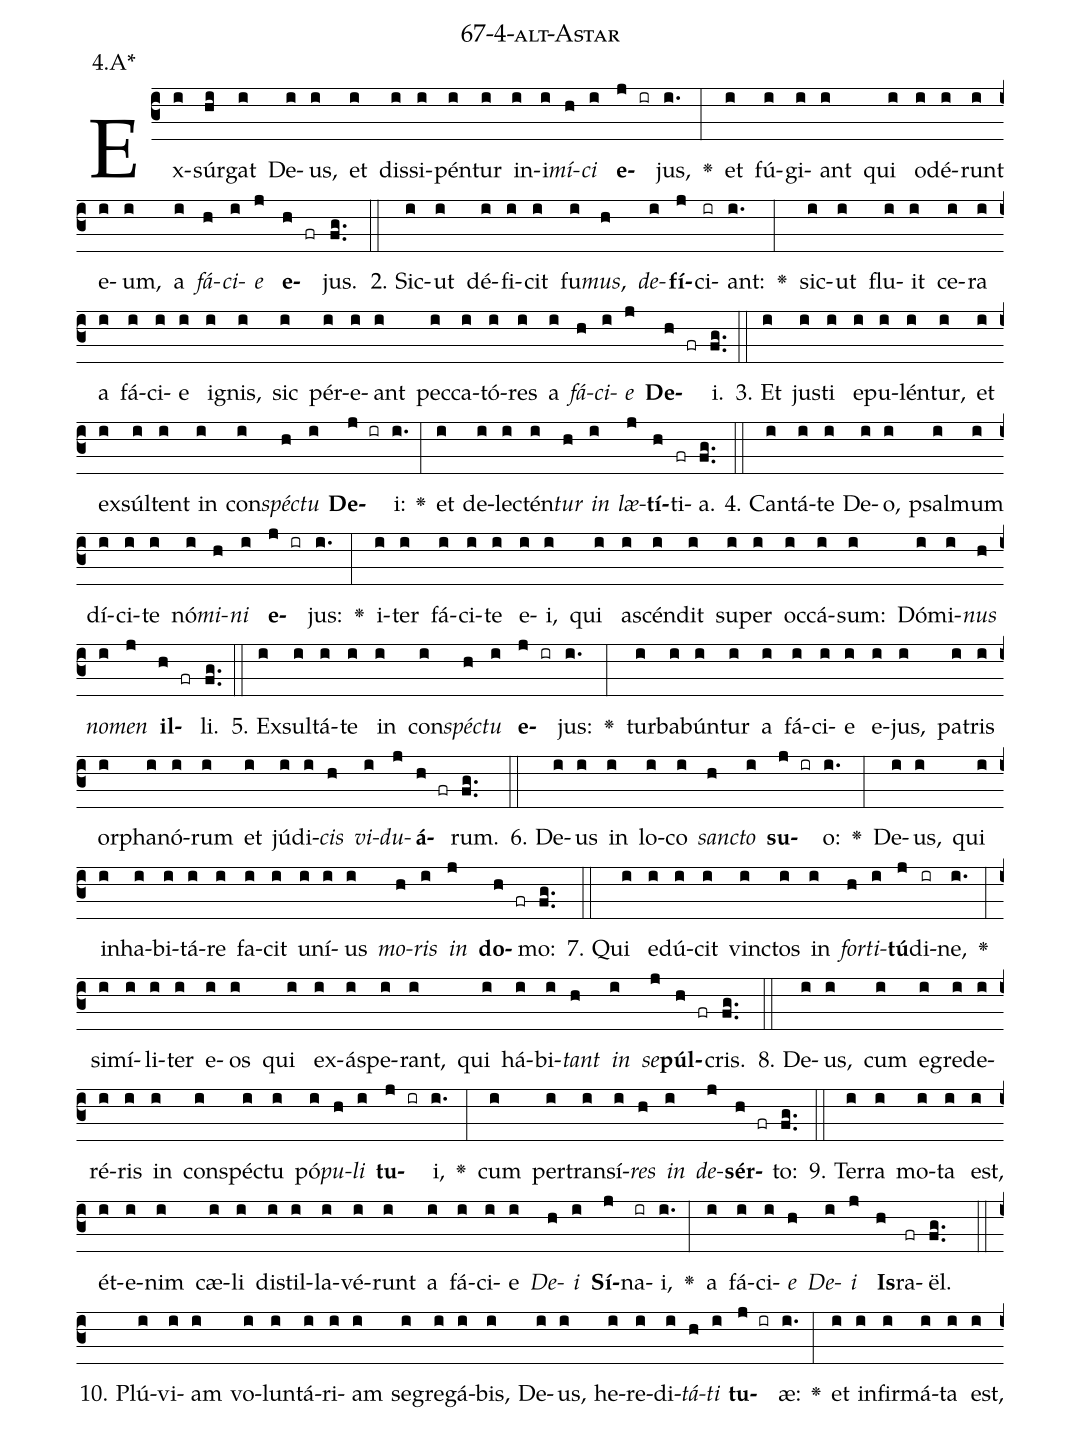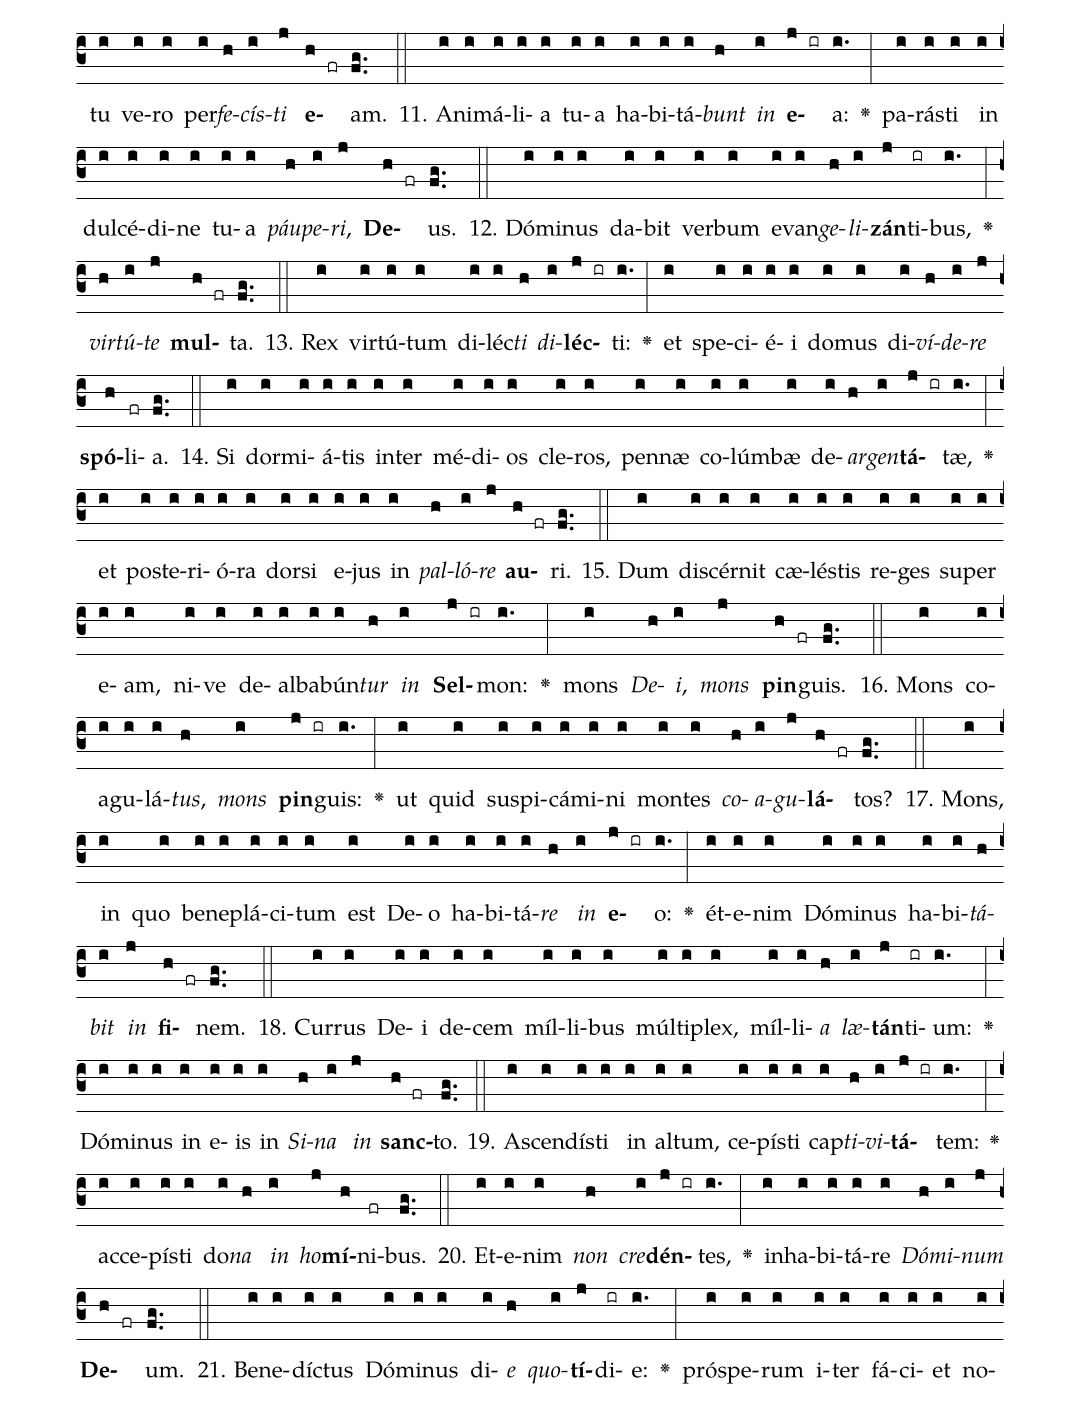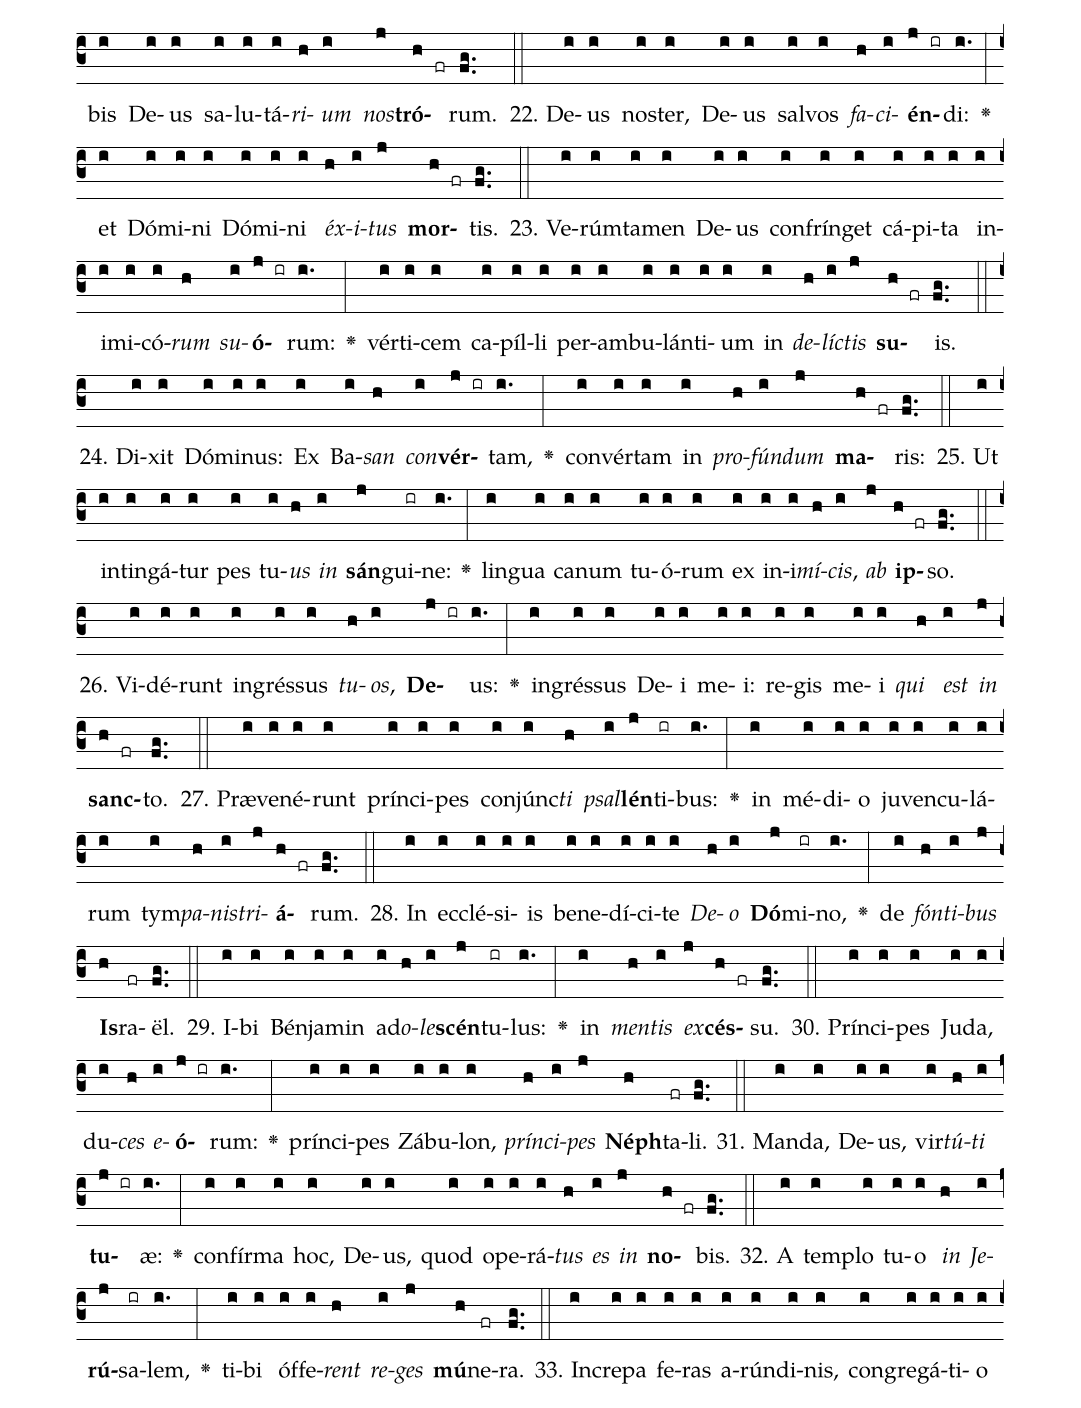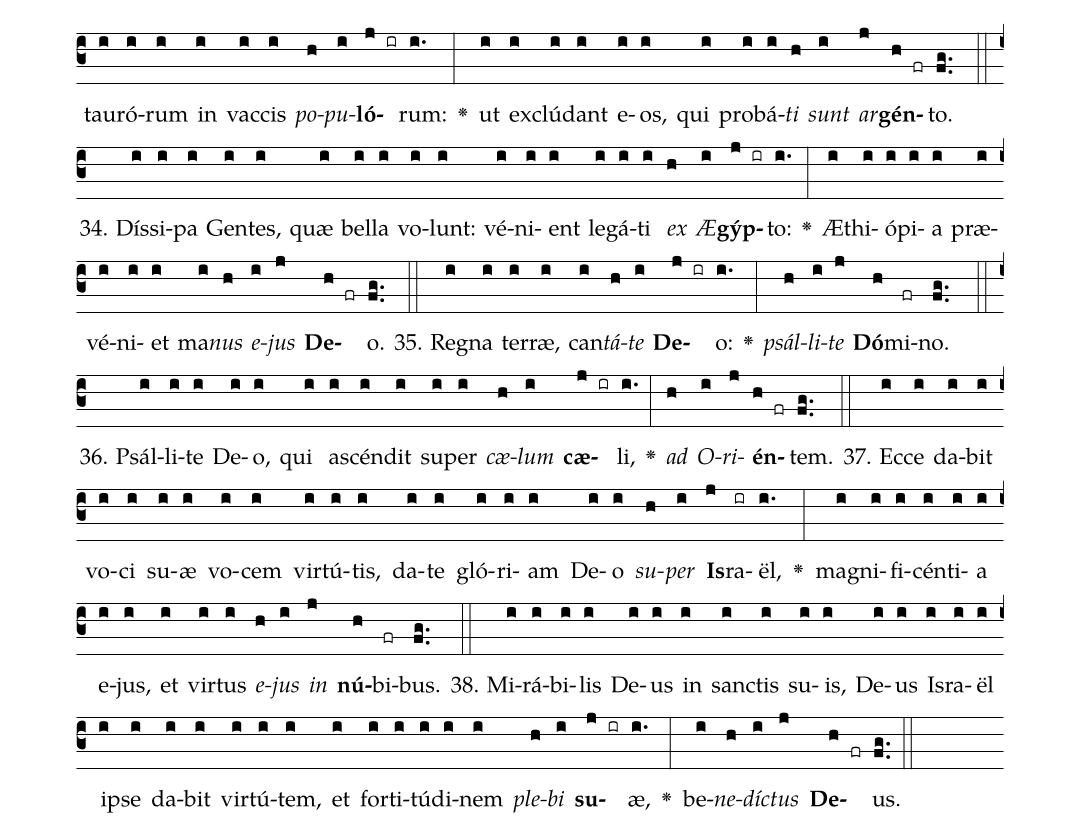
name: 67-4-alt-Astar;
annotation: 4.A*;
%%
(c3)Ex(i)súr(hi)gat(i) De(i)us,(i) et(i) dis(i)si(i)pén(i)tur(i) in(i)i(i)<i>mí</i>(h)<i>ci</i>(i) <b>e</b>(j ir)jus,(i.) <v>\greheightstar</v>(:) et(i) fú(i)gi(i)ant(i) qui(i) o(i)dé(i)runt(i) e(i)um,(i) a(i) <i>fá</i>(h)<i>ci</i>(i)<i>e</i>(j) <b>e</b>(h fr)jus.(fg..) (::)
2. Sic(i)ut(i) dé(i)fi(i)cit(i) fu(i)<i>mus</i>,(h) <i>de</i>(i)<b>fí</b>(j)ci(ir)ant:(i.) <v>\greheightstar</v>(:) sic(i)ut(i) flu(i)it(i) ce(i)ra(i) a(i) fá(i)ci(i)e(i) i(i)gnis,(i) sic(i) pér(i)e(i)ant(i) pec(i)ca(i)tó(i)res(i) a(i) <i>fá</i>(h)<i>ci</i>(i)<i>e</i>(j) <b>De</b>(h fr)i.(fg..) (::)
3. Et(i) jus(i)ti(i) e(i)pu(i)lén(i)tur,(i) et(i) ex(i)súl(i)tent(i) in(i) con(i)<i>spéc</i>(h)<i>tu</i>(i) <b>De</b>(j ir)i:(i.) <v>\greheightstar</v>(:) et(i) de(i)lec(i)tén(i)<i>tur</i>(h) <i>in</i>(i) <i>læ</i>(j)<b>tí</b>(h)ti(fr)a.(fg..) (::)
4. Can(i)tá(i)te(i) De(i)o,(i) psal(i)mum(i) dí(i)ci(i)te(i) nó(i)<i>mi</i>(h)<i>ni</i>(i) <b>e</b>(j ir)jus:(i.) <v>\greheightstar</v>(:) i(i)ter(i) fá(i)ci(i)te(i) e(i)i,(i) qui(i) a(i)scén(i)dit(i) su(i)per(i) oc(i)cá(i)sum:(i) Dó(i)mi(i)<i>nus</i>(h) <i>no</i>(i)<i>men</i>(j) <b>il</b>(h fr)li.(fg..) (::)
5. Ex(i)sul(i)tá(i)te(i) in(i) con(i)<i>spéc</i>(h)<i>tu</i>(i) <b>e</b>(j ir)jus:(i.) <v>\greheightstar</v>(:) tur(i)ba(i)bún(i)tur(i) a(i) fá(i)ci(i)e(i) e(i)jus,(i) pa(i)tris(i) or(i)pha(i)nó(i)rum(i) et(i) jú(i)di(i)<i>cis</i>(h) <i>vi</i>(i)<i>du</i>(j)<b>á</b>(h fr)rum.(fg..) (::)
6. De(i)us(i) in(i) lo(i)co(i) <i>sanc</i>(h)<i>to</i>(i) <b>su</b>(j ir)o:(i.) <v>\greheightstar</v>(:) De(i)us,(i) qui(i) in(i)ha(i)bi(i)tá(i)re(i) fa(i)cit(i) u(i)ní(i)us(i) <i>mo</i>(h)<i>ris</i>(i) <i>in</i>(j) <b>do</b>(h fr)mo:(fg..) (::)
7. Qui(i) e(i)dú(i)cit(i) vinc(i)tos(i) in(i) <i>for</i>(h)<i>ti</i>(i)<b>tú</b>(j)di(ir)ne,(i.) <v>\greheightstar</v>(:) si(i)mí(i)li(i)ter(i) e(i)os(i) qui(i) ex(i)ás(i)pe(i)rant,(i) qui(i) há(i)bi(i)<i>tant</i>(h) <i>in</i>(i) <i>se</i>(j)<b>púl</b>(h fr)cris.(fg..) (::)
8. De(i)us,(i) cum(i) e(i)gre(i)de(i)ré(i)ris(i) in(i) con(i)spéc(i)tu(i) pó(i)<i>pu</i>(h)<i>li</i>(i) <b>tu</b>(j ir)i,(i.) <v>\greheightstar</v>(:) cum(i) per(i)trans(i)í(i)<i>res</i>(h) <i>in</i>(i) <i>de</i>(j)<b>sér</b>(h fr)to:(fg..) (::)
9. Ter(i)ra(i) mo(i)ta(i) est,(i) ét(i)e(i)nim(i) cæ(i)li(i) di(i)stil(i)la(i)vé(i)runt(i) a(i) fá(i)ci(i)e(i) <i>De</i>(h)<i>i</i>(i) <b>Sí</b>(j)na(ir)i,(i.) <v>\greheightstar</v>(:) a(i) fá(i)ci(i)<i>e</i>(h) <i>De</i>(i)<i>i</i>(j) <b>Is</b>(h)ra(fr)ël.(fg..) (::)
10. Plú(i)vi(i)am(i) vo(i)lun(i)tá(i)ri(i)am(i) se(i)gre(i)gá(i)bis,(i) De(i)us,(i) he(i)re(i)di(i)<i>tá</i>(h)<i>ti</i>(i) <b>tu</b>(j ir)æ:(i.) <v>\greheightstar</v>(:) et(i) in(i)fir(i)má(i)ta(i) est,(i) tu(i) ve(i)ro(i) per(i)<i>fe</i>(h)<i>cís</i>(i)<i>ti</i>(j) <b>e</b>(h fr)am.(fg..) (::)
11. A(i)ni(i)má(i)li(i)a(i) tu(i)a(i) ha(i)bi(i)tá(i)<i>bunt</i>(h) <i>in</i>(i) <b>e</b>(j ir)a:(i.) <v>\greheightstar</v>(:) pa(i)rás(i)ti(i) in(i) dul(i)cé(i)di(i)ne(i) tu(i)a(i) <i>páu</i>(h)<i>pe</i>(i)<i>ri</i>,(j) <b>De</b>(h fr)us.(fg..) (::)
12. Dó(i)mi(i)nus(i) da(i)bit(i) ver(i)bum(i) e(i)van(i)<i>ge</i>(h)<i>li</i>(i)<b>zán</b>(j)ti(ir)bus,(i.) <v>\greheightstar</v>(:) <i>vir</i>(h)<i>tú</i>(i)<i>te</i>(j) <b>mul</b>(h fr)ta.(fg..) (::)
13. Rex(i) vir(i)tú(i)tum(i) di(i)léc(i)<i>ti</i>(h) <i>di</i>(i)<b>léc</b>(j ir)ti:(i.) <v>\greheightstar</v>(:) et(i) spe(i)ci(i)é(i)i(i) do(i)mus(i) di(i)<i>ví</i>(h)<i>de</i>(i)<i>re</i>(j) <b>spó</b>(h)li(fr)a.(fg..) (::)
14. Si(i) dor(i)mi(i)á(i)tis(i) in(i)ter(i) mé(i)di(i)os(i) cle(i)ros,(i) pen(i)næ(i) co(i)lúm(i)bæ(i) de(i)<i>ar</i>(h)<i>gen</i>(i)<b>tá</b>(j ir)tæ,(i.) <v>\greheightstar</v>(:) et(i) post(i)e(i)ri(i)ó(i)ra(i) dor(i)si(i) e(i)jus(i) in(i) <i>pal</i>(h)<i>ló</i>(i)<i>re</i>(j) <b>au</b>(h fr)ri.(fg..) (::)
15. Dum(i) di(i)scér(i)nit(i) cæ(i)lés(i)tis(i) re(i)ges(i) su(i)per(i) e(i)am,(i) ni(i)ve(i) de(i)al(i)ba(i)bún(i)<i>tur</i>(h) <i>in</i>(i) <b>Sel</b>(j ir)mon:(i.) <v>\greheightstar</v>(:) mons(i) <i>De</i>(h)<i>i</i>,(i) <i>mons</i>(j) <b>pin</b>(h fr)guis.(fg..) (::)
16. Mons(i) co(i)a(i)gu(i)lá(i)<i>tus</i>,(h) <i>mons</i>(i) <b>pin</b>(j ir)guis:(i.) <v>\greheightstar</v>(:) ut(i) quid(i) su(i)spi(i)cá(i)mi(i)ni(i) mon(i)tes(i) <i>co</i>(h)<i>a</i>(i)<i>gu</i>(j)<b>lá</b>(h fr)tos?(fg..) (::)
17. Mons,(i) in(i) quo(i) be(i)ne(i)plá(i)ci(i)tum(i) est(i) De(i)o(i) ha(i)bi(i)tá(i)<i>re</i>(h) <i>in</i>(i) <b>e</b>(j ir)o:(i.) <v>\greheightstar</v>(:) ét(i)e(i)nim(i) Dó(i)mi(i)nus(i) ha(i)bi(i)<i>tá</i>(h)<i>bit</i>(i) <i>in</i>(j) <b>fi</b>(h fr)nem.(fg..) (::)
18. Cur(i)rus(i) De(i)i(i) de(i)cem(i) míl(i)li(i)bus(i) múl(i)ti(i)plex,(i) míl(i)li(i)<i>a</i>(h) <i>læ</i>(i)<b>tán</b>(j)ti(ir)um:(i.) <v>\greheightstar</v>(:) Dó(i)mi(i)nus(i) in(i) e(i)is(i) in(i) <i>Si</i>(h)<i>na</i>(i) <i>in</i>(j) <b>sanc</b>(h fr)to.(fg..) (::)
19. A(i)scen(i)dís(i)ti(i) in(i) al(i)tum,(i) ce(i)pís(i)ti(i) cap(i)<i>ti</i>(h)<i>vi</i>(i)<b>tá</b>(j ir)tem:(i.) <v>\greheightstar</v>(:) ac(i)ce(i)pís(i)ti(i) do(i)<i>na</i>(h) <i>in</i>(i) <i>ho</i>(j)<b>mí</b>(h)ni(fr)bus.(fg..) (::)
20. Et(i)e(i)nim(i) <i>non</i>(h) <i>cre</i>(i)<b>dén</b>(j ir)tes,(i.) <v>\greheightstar</v>(:) in(i)ha(i)bi(i)tá(i)re(i) <i>Dó</i>(h)<i>mi</i>(i)<i>num</i>(j) <b>De</b>(h fr)um.(fg..) (::)
21. Be(i)ne(i)díc(i)tus(i) Dó(i)mi(i)nus(i) di(i)<i>e</i>(h) <i>quo</i>(i)<b>tí</b>(j)di(ir)e:(i.) <v>\greheightstar</v>(:) pró(i)spe(i)rum(i) i(i)ter(i) fá(i)ci(i)et(i) no(i)bis(i) De(i)us(i) sa(i)lu(i)tá(i)<i>ri</i>(h)<i>um</i>(i) <i>nos</i>(j)<b>tró</b>(h fr)rum.(fg..) (::)
22. De(i)us(i) nos(i)ter,(i) De(i)us(i) sal(i)vos(i) <i>fa</i>(h)<i>ci</i>(i)<b>én</b>(j ir)di:(i.) <v>\greheightstar</v>(:) et(i) Dó(i)mi(i)ni(i) Dó(i)mi(i)ni(i) <i>éx</i>(h)<i>i</i>(i)<i>tus</i>(j) <b>mor</b>(h fr)tis.(fg..) (::)
23. Ve(i)rúm(i)ta(i)men(i) De(i)us(i) con(i)frín(i)get(i) cá(i)pi(i)ta(i) in(i)i(i)mi(i)có(i)<i>rum</i>(h) <i>su</i>(i)<b>ó</b>(j ir)rum:(i.) <v>\greheightstar</v>(:) vér(i)ti(i)cem(i) ca(i)píl(i)li(i) per(i)am(i)bu(i)lán(i)ti(i)um(i) in(i) <i>de</i>(h)<i>líc</i>(i)<i>tis</i>(j) <b>su</b>(h fr)is.(fg..) (::)
24. Di(i)xit(i) Dó(i)mi(i)nus:(i) Ex(i) Ba(i)<i>san</i>(h) <i>con</i>(i)<b>vér</b>(j ir)tam,(i.) <v>\greheightstar</v>(:) con(i)vér(i)tam(i) in(i) <i>pro</i>(h)<i>fún</i>(i)<i>dum</i>(j) <b>ma</b>(h fr)ris:(fg..) (::)
25. Ut(i) in(i)tin(i)gá(i)tur(i) pes(i) tu(i)<i>us</i>(h) <i>in</i>(i) <b>sán</b>(j)gui(ir)ne:(i.) <v>\greheightstar</v>(:) lin(i)gua(i) ca(i)num(i) tu(i)ó(i)rum(i) ex(i) in(i)i(i)<i>mí</i>(h)<i>cis</i>,(i) <i>ab</i>(j) <b>ip</b>(h fr)so.(fg..) (::)
26. Vi(i)dé(i)runt(i) in(i)grés(i)sus(i) <i>tu</i>(h)<i>os</i>,(i) <b>De</b>(j ir)us:(i.) <v>\greheightstar</v>(:) in(i)grés(i)sus(i) De(i)i(i) me(i)i:(i) re(i)gis(i) me(i)i(i) <i>qui</i>(h) <i>est</i>(i) <i>in</i>(j) <b>sanc</b>(h fr)to.(fg..) (::)
27. Præ(i)ve(i)né(i)runt(i) prín(i)ci(i)pes(i) con(i)júnc(i)<i>ti</i>(h) <i>psal</i>(i)<b>lén</b>(j)ti(ir)bus:(i.) <v>\greheightstar</v>(:) in(i) mé(i)di(i)o(i) ju(i)ven(i)cu(i)lá(i)rum(i) tym(i)<i>pa</i>(h)<i>nis</i>(i)<i>tri</i>(j)<b>á</b>(h fr)rum.(fg..) (::)
28. In(i) ec(i)clé(i)si(i)is(i) be(i)ne(i)dí(i)ci(i)te(i) <i>De</i>(h)<i>o</i>(i) <b>Dó</b>(j)mi(ir)no,(i.) <v>\greheightstar</v>(:) de(i) <i>fón</i>(h)<i>ti</i>(i)<i>bus</i>(j) <b>Is</b>(h)ra(fr)ël.(fg..) (::)
29. I(i)bi(i) Bén(i)ja(i)min(i) ad(i)<i>o</i>(h)<i>le</i>(i)<b>scén</b>(j)tu(ir)lus:(i.) <v>\greheightstar</v>(:) in(i) <i>men</i>(h)<i>tis</i>(i) <i>ex</i>(j)<b>cés</b>(h fr)su.(fg..) (::)
30. Prín(i)ci(i)pes(i) Ju(i)da,(i) du(i)<i>ces</i>(h) <i>e</i>(i)<b>ó</b>(j ir)rum:(i.) <v>\greheightstar</v>(:) prín(i)ci(i)pes(i) Zá(i)bu(i)lon,(i) <i>prín</i>(h)<i>ci</i>(i)<i>pes</i>(j) <b>Néph</b>(h)ta(fr)li.(fg..) (::)
31. Man(i)da,(i) De(i)us,(i) vir(i)<i>tú</i>(h)<i>ti</i>(i) <b>tu</b>(j ir)æ:(i.) <v>\greheightstar</v>(:) con(i)fír(i)ma(i) hoc,(i) De(i)us,(i) quod(i) o(i)pe(i)rá(i)<i>tus</i>(h) <i>es</i>(i) <i>in</i>(j) <b>no</b>(h fr)bis.(fg..) (::)
32. A(i) tem(i)plo(i) tu(i)o(i) <i>in</i>(h) <i>Je</i>(i)<b>rú</b>(j)sa(ir)lem,(i.) <v>\greheightstar</v>(:) ti(i)bi(i) óf(i)fe(i)<i>rent</i>(h) <i>re</i>(i)<i>ges</i>(j) <b>mú</b>(h)ne(fr)ra.(fg..) (::)
33. In(i)cre(i)pa(i) fe(i)ras(i) a(i)rún(i)di(i)nis,(i) con(i)gre(i)gá(i)ti(i)o(i) tau(i)ró(i)rum(i) in(i) vac(i)cis(i) <i>po</i>(h)<i>pu</i>(i)<b>ló</b>(j ir)rum:(i.) <v>\greheightstar</v>(:) ut(i) ex(i)clú(i)dant(i) e(i)os,(i) qui(i) pro(i)bá(i)<i>ti</i>(h) <i>sunt</i>(i) <i>ar</i>(j)<b>gén</b>(h fr)to.(fg..) (::)
34. Dís(i)si(i)pa(i) Gen(i)tes,(i) quæ(i) bel(i)la(i) vo(i)lunt:(i) vé(i)ni(i)ent(i) le(i)gá(i)ti(i) <i>ex</i>(h) <i>Æ</i>(i)<b>gýp</b>(j ir)to:(i.) <v>\greheightstar</v>(:) Æ(i)thi(i)ó(i)pi(i)a(i) præ(i)vé(i)ni(i)et(i) ma(i)<i>nus</i>(h) <i>e</i>(i)<i>jus</i>(j) <b>De</b>(h fr)o.(fg..) (::)
35. Re(i)gna(i) ter(i)ræ,(i) can(i)<i>tá</i>(h)<i>te</i>(i) <b>De</b>(j ir)o:(i.) <v>\greheightstar</v>(:) <i>psál</i>(h)<i>li</i>(i)<i>te</i>(j) <b>Dó</b>(h)mi(fr)no.(fg..) (::)
36. Psál(i)li(i)te(i) De(i)o,(i) qui(i) a(i)scén(i)dit(i) su(i)per(i) <i>cæ</i>(h)<i>lum</i>(i) <b>cæ</b>(j ir)li,(i.) <v>\greheightstar</v>(:) <i>ad</i>(h) <i>O</i>(i)<i>ri</i>(j)<b>én</b>(h fr)tem.(fg..) (::)
37. Ec(i)ce(i) da(i)bit(i) vo(i)ci(i) su(i)æ(i) vo(i)cem(i) vir(i)tú(i)tis,(i) da(i)te(i) gló(i)ri(i)am(i) De(i)o(i) <i>su</i>(h)<i>per</i>(i) <b>Is</b>(j)ra(ir)ël,(i.) <v>\greheightstar</v>(:) ma(i)gni(i)fi(i)cén(i)ti(i)a(i) e(i)jus,(i) et(i) vir(i)tus(i) <i>e</i>(h)<i>jus</i>(i) <i>in</i>(j) <b>nú</b>(h)bi(fr)bus.(fg..) (::)
38. Mi(i)rá(i)bi(i)lis(i) De(i)us(i) in(i) sanc(i)tis(i) su(i)is,(i) De(i)us(i) Is(i)ra(i)ël(i) ip(i)se(i) da(i)bit(i) vir(i)tú(i)tem,(i) et(i) for(i)ti(i)tú(i)di(i)nem(i) <i>ple</i>(h)<i>bi</i>(i) <b>su</b>(j ir)æ,(i.) <v>\greheightstar</v>(:) be(i)<i>ne</i>(h)<i>díc</i>(i)<i>tus</i>(j) <b>De</b>(h fr)us.(fg..) (::)
